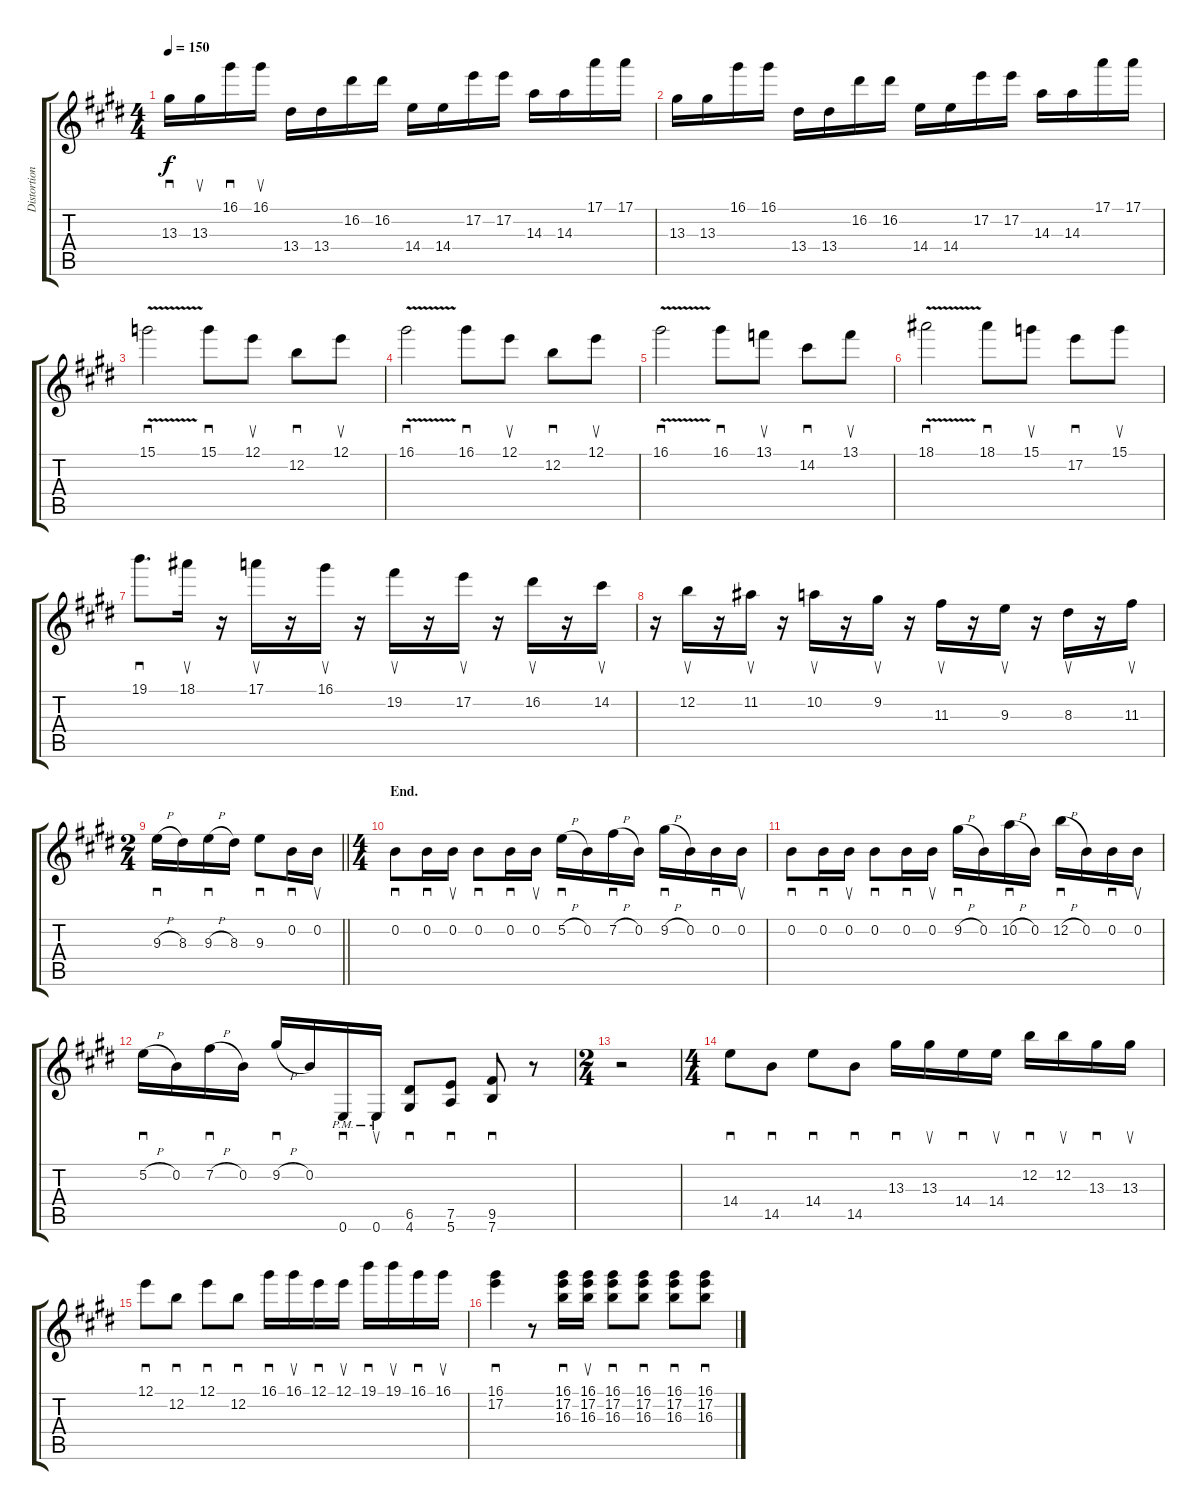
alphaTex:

\track ("Distortion Guitar" "Distortion") {instrument overdrivenguitar}
\staff {score tabs}
\tuning (E4 B3 G3 D3 A2 E2) {hide}
\ts (4 4)
\tempo 150
\clef g2
\ks e
13.3.16{sd dy f} 13.3.16{su} 16.1.16{sd} 16.1.16{su} 13.4.16 13.4.16 16.2.16 16.2.16 14.4.16 14.4.16 17.2.16 17.2.16 14.3.16 14.3.16 17.1.16 17.1.16 |
13.3.16 13.3.16 16.1.16 16.1.16 13.4.16 13.4.16 16.2.16 16.2.16 14.4.16 14.4.16 17.2.16 17.2.16 14.3.16 14.3.16 17.1.16 17.1.16 |
15.1{v}.2{sd} 15.1.8{sd} 12.1.8{su} 12.2.8{sd} 12.1.8{su} |
16.1{v}.2{sd} 16.1.8{sd} 12.1.8{su} 12.2.8{sd} 12.1.8{su} |
16.1{v}.2{sd} 16.1.8{sd} 13.1.8{su} 14.2.8{sd} 13.1.8{su} |
18.1{v}.2{sd} 18.1.8{sd} 15.1.8{su} 17.2.8{sd} 15.1.8{su} |
19.1.8{d sd} 18.1.16{su} r.16 17.1.16{su} r.16 16.1.16{su} r.16 19.2.16{su} r.16 17.2.16{su} r.16 16.2.16{su} r.16 14.2.16{su} |
r.16 12.2.16{su} r.16 11.2.16{su} r.16 10.2.16{su} r.16 9.2.16{su} r.16 11.3.16{su} r.16 9.3.16{su} r.16 8.3.16{su} r.16 11.3.16{su} |
\ts (2 4)
\barLineRight lightlight
9.3{h}.16{sd} 8.3.16 9.3{h}.16{sd} 8.3.16 9.3.8{sd} 0.2.16{sd} 0.2.16{su} |
\ts (4 4)
\section ("" "End.")
0.2.8{sd} 0.2.16{sd} 0.2.16{su} 0.2.8{sd} 0.2.16{sd} 0.2.16{su} 5.2{h}.16{sd} 0.2.16 7.2{h}.16{sd} 0.2.16 9.2{h}.16{sd} 0.2.16 0.2.16{sd} 0.2.16{su} |
0.2.8{sd} 0.2.16{sd} 0.2.16{su} 0.2.8{sd} 0.2.16{sd} 0.2.16{su} 9.2{h}.16{sd} 0.2.16 10.2{h}.16{sd} 0.2.16 12.2{h}.16{sd} 0.2.16 0.2.16{sd} 0.2.16{su} |
5.2{h}.16{sd} 0.2.16 7.2{h}.16{sd} 0.2.16 9.2{h}.16{sd} 0.2.16 0.6{pm}.16{sd} 0.6{pm}.16{su} (6.5 4.6).8{sd} (7.5 5.6).8{sd} (9.5 7.6).8{sd} r.8 |
\ts (2 4)
r.2 |
\ts (4 4)
14.4.8{sd} 14.5.8{sd} 14.4.8{sd} 14.5.8{sd} 13.3.16{sd} 13.3.16{su} 14.4.16{sd} 14.4.16{su} 12.2.16{sd} 12.2.16{su} 13.3.16{sd} 13.3.16{su} |
12.1.8{sd} 12.2.8{sd} 12.1.8{sd} 12.2.8{sd} 16.1.16{sd} 16.1.16{su} 12.1.16{sd} 12.1.16{su} 19.1.16{sd} 19.1.16{su} 16.1.16{sd} 16.1.16{su} |
(16.1 17.2).4{sd} r.8 (16.1 17.2 16.3).16{sd} (16.1 17.2 16.3).16{su} (16.1 17.2 16.3).8{sd} (16.1 17.2 16.3).8{sd} (16.1 17.2 16.3).8{sd} (16.1 17.2 16.3).8{sd}
